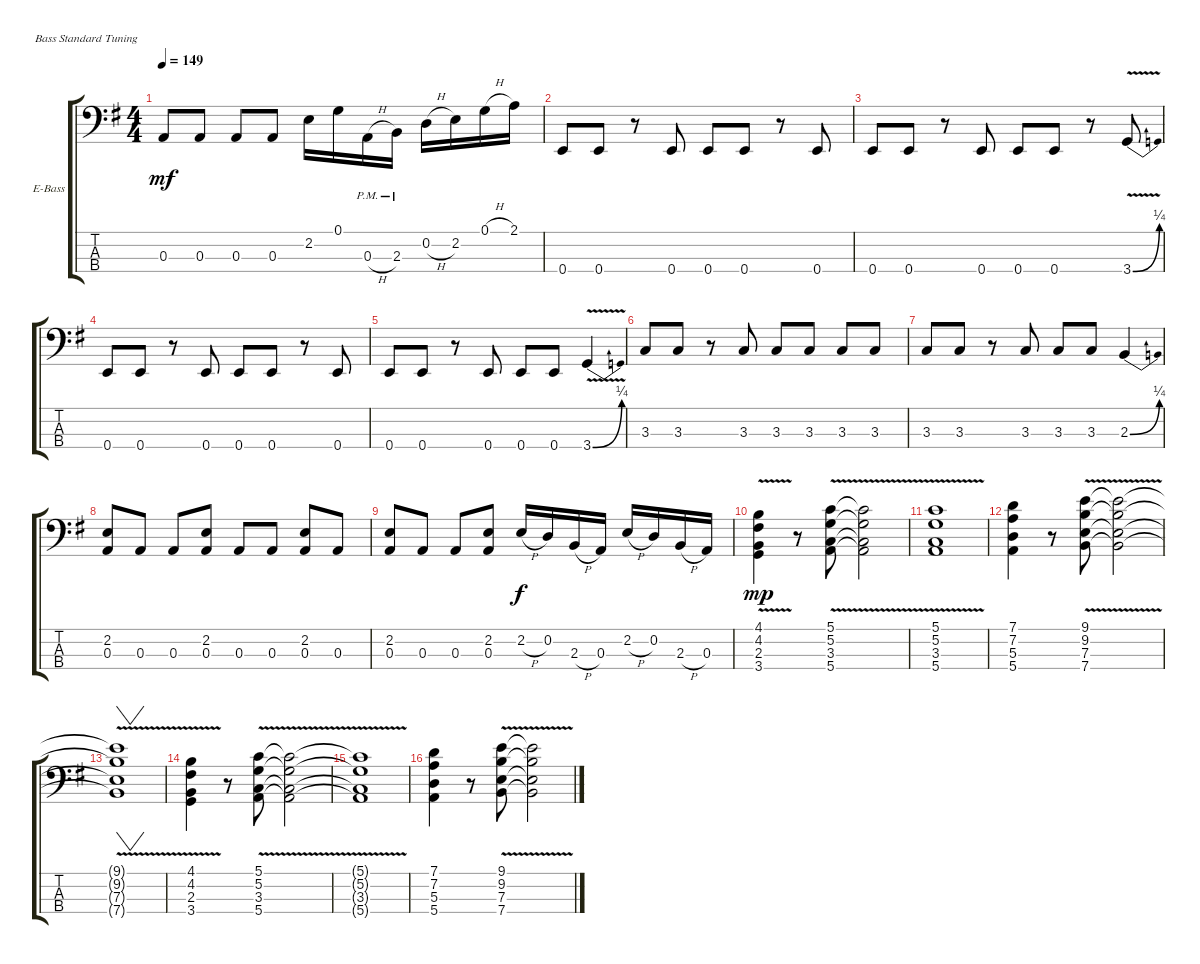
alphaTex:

\defaultSystemsLayout 4
\bracketExtendMode groupsimilarinstruments
\firstSystemTrackNameOrientation horizontal
\otherSystemsTrackNameOrientation horizontal
\track ("Electric Bass" "E-Bass") {instrument electricbassfinger}
\staff {score tabs}
\tuning (G2 D2 A1 E1)
\ts (4 4)
\tempo 149
\clef f4
\ks eminor
0.3.8{dy mf} 0.3.8 0.3.8 0.3.8 2.2.16 0.1.16 0.3{h pm}.16 2.3{pm}.16 0.2{h}.16 2.2.16 0.1{h}.16 2.1.16 |
0.4.8 0.4.8 r.8 0.4.8 0.4.8 0.4.8 r.8 0.4.8 |
0.4.8 0.4.8 r.8 0.4.8 0.4.8 0.4.8 r.8 3.4{be (bend 0 0 15 1) v}.8 |
0.4.8 0.4.8 r.8 0.4.8 0.4.8 0.4.8 r.8 0.4.8 |
0.4.8 0.4.8 r.8 0.4.8 0.4.8 0.4.8 3.4{be (bend 0 0 15.6 1) v}.4 |
3.3.8 3.3.8 r.8 3.3.8 3.3.8 3.3.8 3.3.8 3.3.8 |
3.3.8 3.3.8 r.8 3.3.8 3.3.8 3.3.8 2.3{be (bend 0 0 16.8 1)}.4 |
(0.3 2.2).8 0.3.8 0.3.8 (0.3 2.2).8 0.3.8 0.3.8 (2.2 0.3).8 0.3.8 |
(0.3 2.2).8 0.3.8 0.3.8 (0.3 2.2).8 2.2{h}.16{dy f} 0.2.16 2.3{h}.16 0.3.16 2.2{h}.16 0.2.16 2.3{h}.16 0.3.16 |
(2.3{v} 3.4 4.2 4.1).4{dy mp} r.8 (3.3{v} 5.4{v} 5.2{v} 5.1{v}).8 (5.4{v t} 3.3{v t} 5.2{v t} 5.1{v t}).2 |
(5.4{v} 3.3{v} 5.2{v} 5.1{v}).1 |
(5.3 7.2 7.1 5.4).4 r.8 (7.4{v} 7.3{v} 9.2{v} 9.1{v}).8 (9.1{v t} 9.2{v t} 7.3{v t} 7.4{v t}).2 |
(7.4{t} 7.3{t} 9.2{t} 9.1{t}).1{vw} |
(2.3{v} 3.4 4.2 4.1).4 r.8 (3.3{v} 5.4{v} 5.2{v} 5.1{v}).8 (5.4{v t} 3.3{v t} 5.2{v t} 5.1{v t}).2 |
(5.4{v t} 3.3{v t} 5.2{v t} 5.1{v t}).1 |
(5.3 7.2 7.1 5.4).4 r.8 (7.4{v} 7.3{v} 9.2{v} 9.1{v}).8 (9.1{v t} 9.2{v t} 7.3{v t} 7.4{v t}).2
